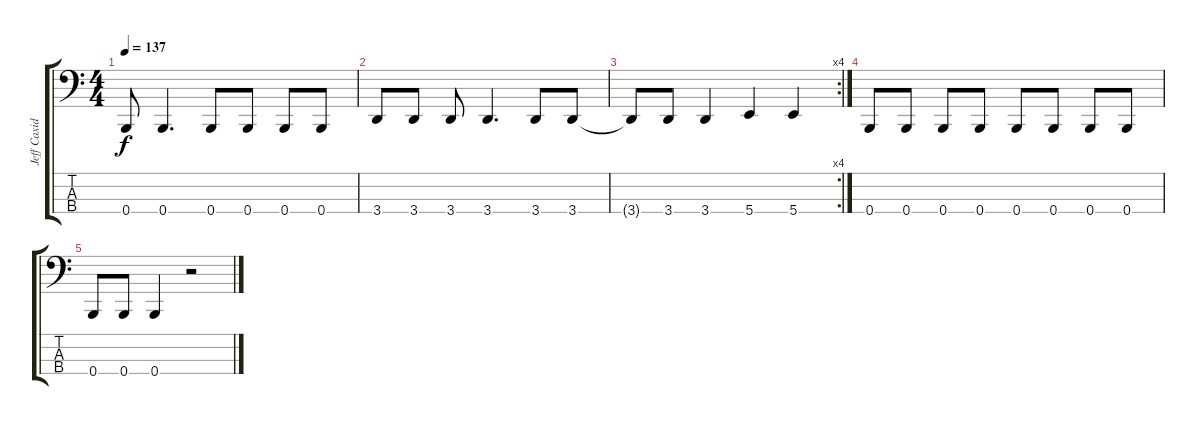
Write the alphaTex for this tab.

\track ("Jeff Caxide" "Jeff Caxid") {instrument electricbassfinger}
\staff {score tabs}
\tuning (E2 B1 Gb1 B0) {hide}
\ts (4 4)
\tempo 137
\clef f4
\ks c
0.4{t}.8{dy f} 0.4.4{d} 0.4.8 0.4.8 0.4.8 0.4.8 |
3.4.8 3.4.8 3.4.8 3.4.4{d} 3.4.8 3.4.8 |
\rc 4
3.4{t}.8 3.4.8 3.4.4 5.4.4 5.4.4 |
0.4.8 0.4.8 0.4.8 0.4.8 0.4.8 0.4.8 0.4.8 0.4.8 |
0.4.8 0.4.8 0.4.4 r.2
